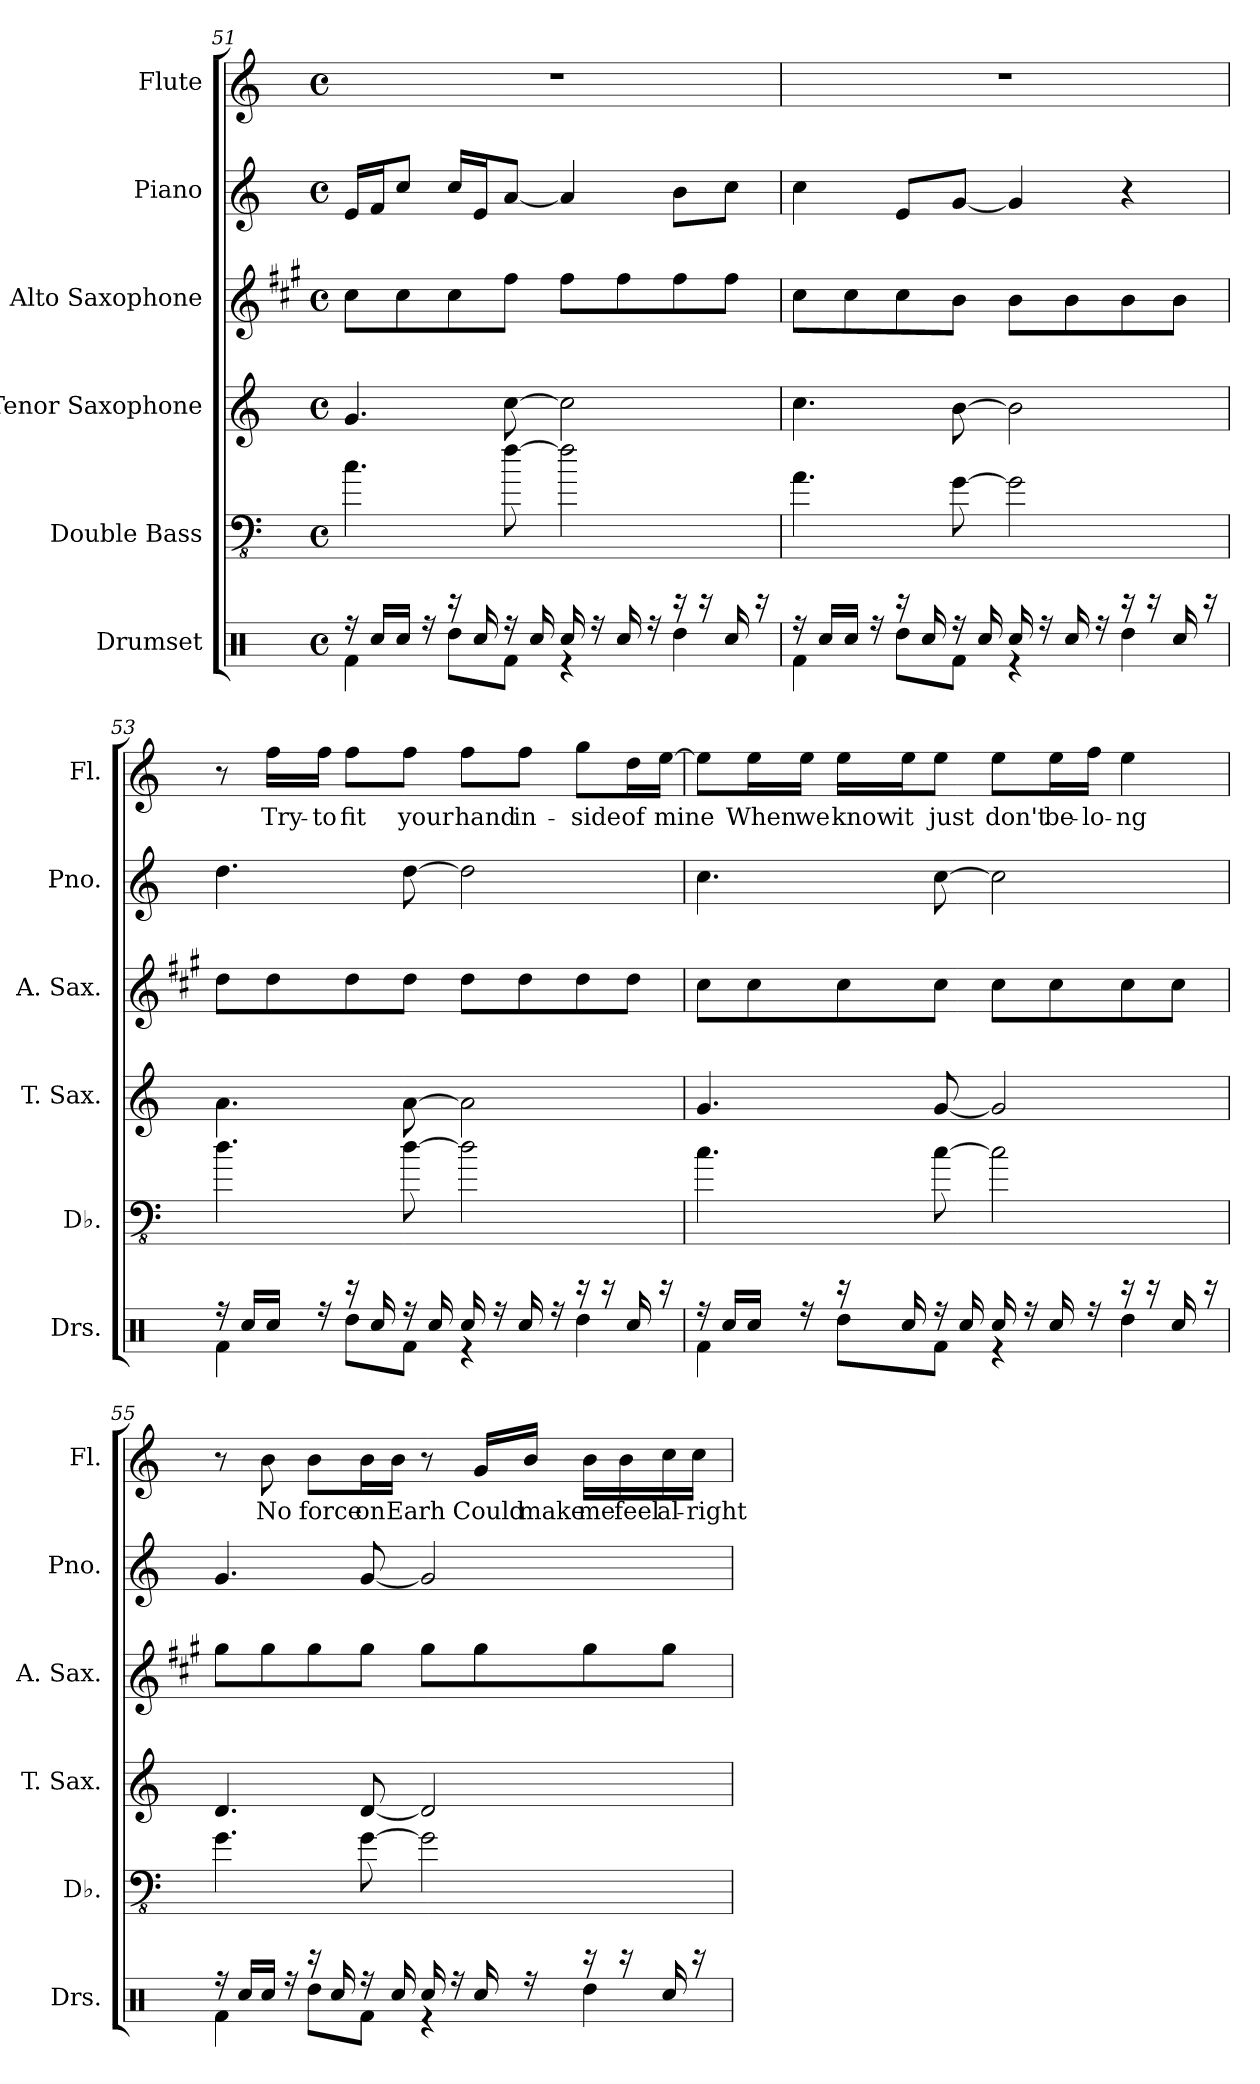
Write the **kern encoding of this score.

**kern	**kern	**kern	**kern	**kern	**kern	**text
*part6	*part5	*part4	*part3	*part2	*part1	*part1
*staff6	*staff5	*staff4	*staff3	*staff2	*staff1	*staff1
*I"Drumset	*I"Double Bass	*I"Tenor Saxophone	*I"Alto Saxophone	*I"Piano	*I"Flute	*
*I'Drs.	*I'Db.	*I'T. Sax.	*I'A. Sax.	*I'Pno.	*I'Fl.	*
!!LO:LB:g=z
*clefX	*clefFv4	*clefG2	*clefG2	*clefG2	*clefG2	*
*	*ITrd7c12	*ITrd8c14	*ITrd5c9	*	*	*
*k[]	*k[]	*k[]	*k[]	*k[]	*k[]	*
*M4/4	*M4/4	*M4/4	*M4/4	*M4/4	*M4/4	*
*met(c)	*met(c)	*met(c)	*met(c)	*met(c)	*met(c)	*
=51	=51	=51	=51	=51	=51	=51
*^	*	*	*	*	*	*
16r	4Rf\	4.C\	4.G/	8e\L	16e/LL	1r	.
16Rcc/LL	.	.	.	.	16f/J	.	.
16Rcc/JJ	.	.	.	8e\	8cc/J	.	.
16r	.	.	.	.	.	.	.
16r	8Rdd\L	.	.	8e\	16cc/LL	.	.
16Rcc/	.	.	.	.	16e/J	.	.
16r	8Rf\J	[8F\	[8c\	8a\J	[8a/J	.	.
16Rcc/	.	.	.	.	.	.	.
16Rcc/	4r	2F\]	2c\]	8a\L	4a/]	.	.
16r	.	.	.	.	.	.	.
16Rcc/	.	.	.	8a\	.	.	.
16r	.	.	.	.	.	.	.
16r	4Rdd\	.	.	8a\	8b\L	.	.
16r	.	.	.	.	.	.	.
16Rcc/	.	.	.	8a\J	8cc\J	.	.
16r	.	.	.	.	.	.	.
=52	=52	=52	=52	=52	=52	=52	=52
16r	4Rf\	4.AA\	4.c\	8e\L	4cc\	1r	.
16Rcc/LL	.	.	.	.	.	.	.
16Rcc/JJ	.	.	.	8e\	.	.	.
16r	.	.	.	.	.	.	.
16r	8Rdd\L	.	.	8e\	8e/L	.	.
16Rcc/	.	.	.	.	.	.	.
16r	8Rf\J	[8GG\	[8B\	8d\J	[8g/J	.	.
16Rcc/	.	.	.	.	.	.	.
16Rcc/	4r	2GG\]	2B\]	8d\L	4g/]	.	.
16r	.	.	.	.	.	.	.
16Rcc/	.	.	.	8d\	.	.	.
16r	.	.	.	.	.	.	.
16r	4Rdd\	.	.	8d\	4r	.	.
16r	.	.	.	.	.	.	.
16Rcc/	.	.	.	8d\J	.	.	.
16r	.	.	.	.	.	.	.
!!LO:PB:g=z
=53	=53	=53	=53	=53	=53	=53	=53
16r	4Rf\	4.D\	4.A\	8f\L	4.dd\	8r	.
16Rcc/LL	.	.	.	.	.	.	.
16Rcc/JJ	.	.	.	8f\	.	16ff\LL	Try-
16r	.	.	.	.	.	16ff\JJ	-to
16r	8Rdd\L	.	.	8f\	.	8ff\L	fit
16Rcc/	.	.	.	.	.	.	.
16r	8Rf\J	[8D\	[8A\	8f\J	[8dd\	8ff\J	your
16Rcc/	.	.	.	.	.	.	.
16Rcc/	4r	2D\]	2A\]	8f\L	2dd\]	8ff\L	hand
16r	.	.	.	.	.	.	.
16Rcc/	.	.	.	8f\	.	8ff\J	in-
16r	.	.	.	.	.	.	.
16r	4Rdd\	.	.	8f\	.	8gg\L	-side
16r	.	.	.	.	.	.	.
16Rcc/	.	.	.	8f\J	.	16dd\L	of
16r	.	.	.	.	.	[16ee\JJ	mine
!!LO:LB:g=z
=54	=54	=54	=54	=54	=54	=54	=54
16r	4Rf\	4.C\	4.G/	8e\L	4.cc\	8ee\L]	.
16Rcc/LL	.	.	.	.	.	.	.
16Rcc/JJ	.	.	.	8e\	.	16ee\L	When
16r	.	.	.	.	.	16ee\JJ	we
16r	8Rdd\L	.	.	8e\	.	16ee\LL	know
16Rcc/	.	.	.	.	.	16ee\J	it
16r	8Rf\J	[8C\	[8G/	8e\J	[8cc\	8ee\J	just
16Rcc/	.	.	.	.	.	.	.
16Rcc/	4r	2C\]	2G/]	8e\L	2cc\]	8ee\L	don't
16r	.	.	.	.	.	.	.
16Rcc/	.	.	.	8e\	.	16ee\L	be-
16r	.	.	.	.	.	16ff\JJ	-lo-
16r	4Rdd\	.	.	8e\	.	4ee\	-ng
16r	.	.	.	.	.	.	.
16Rcc/	.	.	.	8e\J	.	.	.
16r	.	.	.	.	.	.	.
!!LO:PB:g=z
=55	=55	=55	=55	=55	=55	=55	=55
16r	4Rf\	4.GG\	4.D/	8b\L	4.g/	8r	.
16Rcc/LL	.	.	.	.	.	.	.
16Rcc/JJ	.	.	.	8b\	.	8b\	No
16r	.	.	.	.	.	.	.
16r	8Rdd\L	.	.	8b\	.	8b\L	force
16Rcc/	.	.	.	.	.	.	.
16r	8Rf\J	[8GG\	[8D/	8b\J	[8g/	16b\L	on
16Rcc/	.	.	.	.	.	16b\JJ	Earh
16Rcc/	4r	2GG\]	2D/]	8b\L	2g/]	8r	.
16r	.	.	.	.	.	.	.
16Rcc/	.	.	.	8b\	.	16g/LL	Could
16r	.	.	.	.	.	16b/JJ	make
16r	4Rdd\	.	.	8b\	.	16b\LL	me
16r	.	.	.	.	.	16b\	feel
16Rcc/	.	.	.	8b\J	.	16cc\	al-
16r	.	.	.	.	.	16cc\JJ	-right
*v	*v	*	*	*	*	*	*
=	=	=	=	=	=	=
*-	*-	*-	*-	*-	*-	*-
